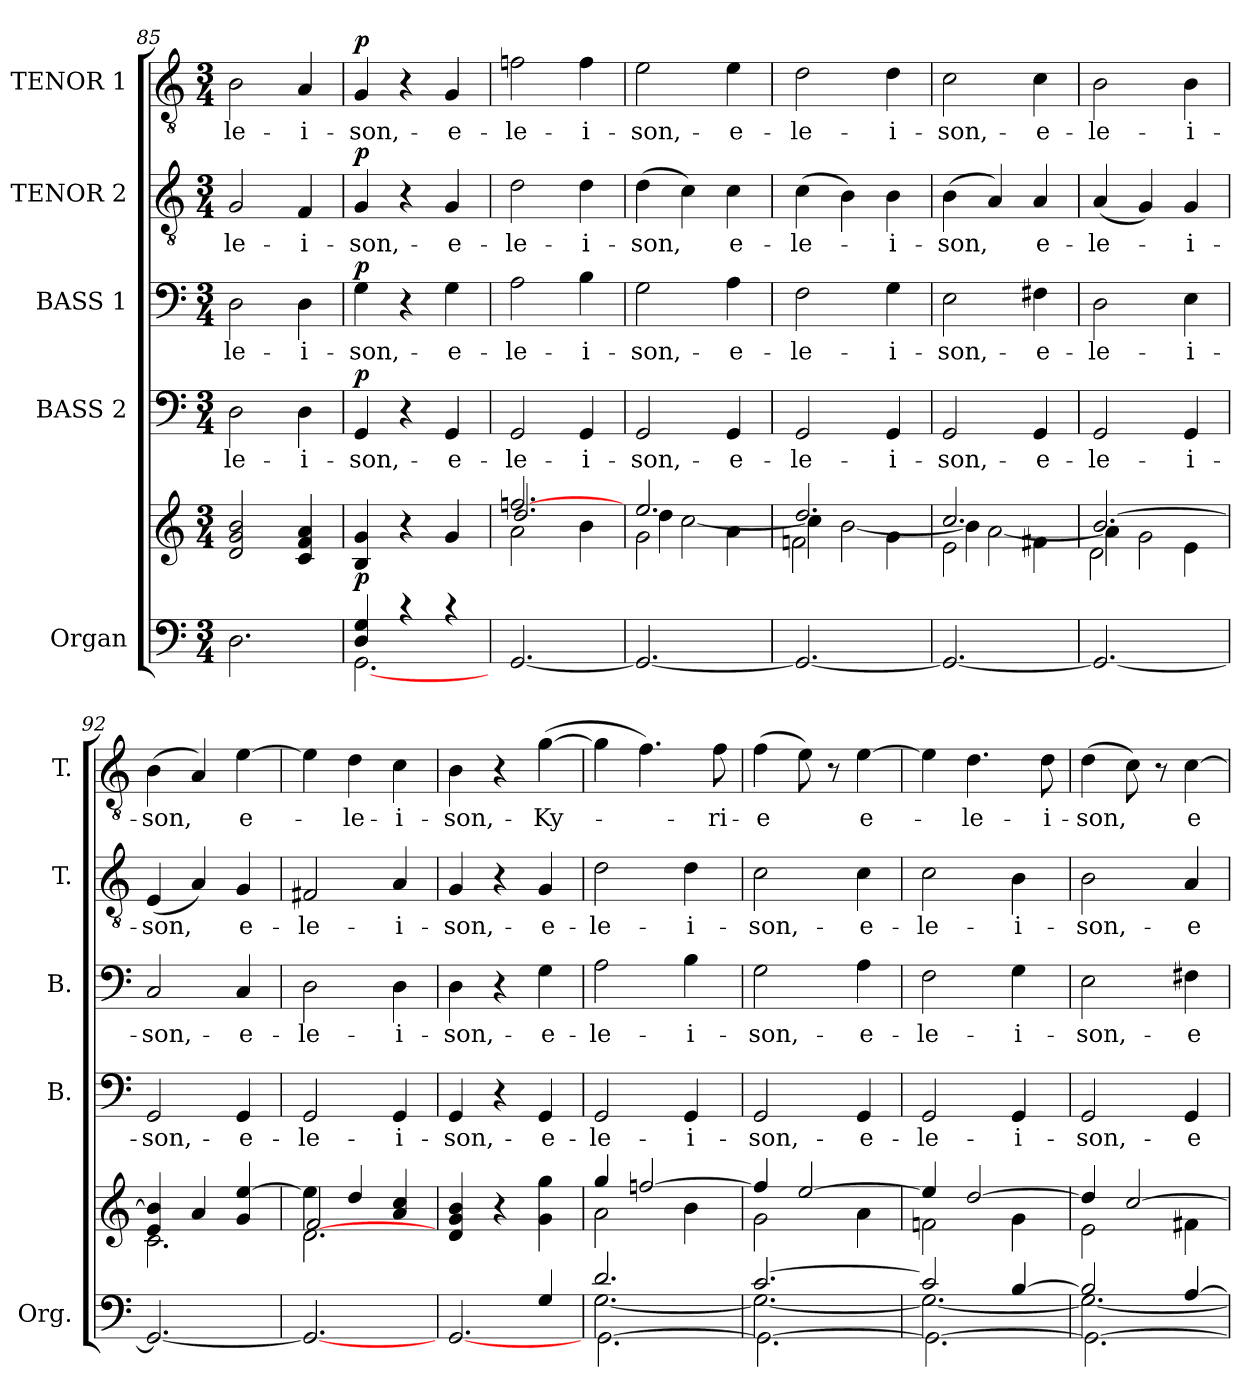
**kern	**kern	**dynam	**kern	**text	**dynam	**kern	**text	**dynam	**kern	**text	**dynam	**kern	**text	**dynam
*part5	*part5	*part5	*part4	*part4	*part4	*part3	*part3	*part3	*part2	*part2	*part2	*part1	*part1	*part1
*staff6	*staff5	*staff5/6	*staff4	*staff4	*staff4	*staff3	*staff3	*staff3	*staff2	*staff2	*staff2	*staff1	*staff1	*staff1
*I"Organ	*	*	*I"BASS 2	*	*	*I"BASS 1	*	*	*I"TENOR 2	*	*	*I"TENOR 1	*	*
*I'Org.	*	*	*I'B.	*	*	*I'B.	*	*	*I'T.	*	*	*I'T.	*	*
*clefF4	*clefG2	*	*clefF4	*	*	*clefF4	*	*	*clefGv2	*	*	*clefGv2	*	*
*	*	*	*	*	*	*	*	*	*ITrd7c12	*	*	*ITrd7c12	*	*
*k[]	*k[]	*	*k[]	*	*	*k[]	*	*	*k[]	*	*	*k[]	*	*
*C:	*C:	*	*C:	*	*	*C:	*	*	*C:	*	*	*C:	*	*
*M3/4	*M3/4	*	*M3/4	*	*	*M3/4	*	*	*M3/4	*	*	*M3/4	*	*
=85	=85	=85	=85	=85	=85	=85	=85	=85	=85	=85	=85	=85	=85	=85
!	!	!	!	!LO:LY:b	!	!	!LO:LY:b	!	!	!LO:LY:b	!	!	!LO:LY:b	!
2.D\	2d/ 2g/ 2b/	.	2D\	-le-	.	2D\	-le-	.	2GG/	-le-	.	2BB\	-le-	.
!	!	!	!	!LO:LY:b	!	!	!LO:LY:b	!	!	!LO:LY:b	!	!	!LO:LY:b	!
.	4c/ 4f/ 4a/	.	4D\	-i-	.	4D\	-i-	.	4FF/	-i-	.	4AA/	-i-	.
=86	=86	=86	=86	=86	=86	=86	=86	=86	=86	=86	=86	=86	=86	=86
*^	*	*	*	*	*	*	*	*	*	*	*	*	*	*
!	!	!	!LO:DY:b	!	!LO:LY:b	!LO:DY:a	!	!LO:LY:b	!LO:DY:a	!	!LO:LY:b	!LO:DY:a	!	!LO:LY:b	!LO:DY:a
4D/ 4G/	[<2.GG\	4B/ 4g/	p	4GG/	-son,-	p	4G\	-son,-	p	4GG/	-son,-	p	4GG/	-son,-	p
4rc	.	4r	.	4r	.	.	4r	.	.	4r	.	.	4r	.	.
!	!	!	!	!	!LO:LY:b	!	!	!LO:LY:b	!	!	!LO:LY:b	!	!	!LO:LY:b	!
4rc	.	4g/	.	4GG/	-e-	.	4G\	-e-	.	4GG/	-e-	.	4GG/	-e-	.
*v	*v	*	*	*	*	*	*	*	*	*	*	*	*	*	*
=87	=87	=87	=87	=87	=87	=87	=87	=87	=87	=87	=87	=87	=87	=87
*	*^	*	*	*	*	*	*	*	*	*	*	*	*	*
*	*	*^	*	*	*	*	*	*	*	*	*	*	*	*	*
!	!	!	!	!	!	!LO:LY:b	!	!	!LO:LY:b	!	!	!LO:LY:b	!	!	!LO:LY:b	!
[<2.GG/	2.ffn/	2a\	[>2.dd/	.	2GG/	-le-	.	2A\	-le-	.	2D\	-le-	.	2Fn\	-le-	.
!	!	!	!	!	!	!LO:LY:b	!	!	!LO:LY:b	!	!	!LO:LY:b	!	!	!LO:LY:b	!
.	.	4b\	.	.	4GG/	-i-	.	4B\	-i-	.	4D\	-i-	.	4F\	-i-	.
=88	=88	=88	=88	=88	=88	=88	=88	=88	=88	=88	=88	=88	=88	=88	=88	=88
!	!	!	!	!	!	!LO:LY:b	!	!	!LO:LY:b	!	!	!LO:LY:b	!	!	!LO:LY:b	!
2.GG/_	2.ee/	4dd\	2g\	.	2GG/	-son,-	.	2G\	-son,-	.	(>4D\	-son,	.	2E\	-son,-	.
.	.	[>2cc\	.	.	.	.	.	.	.	.	4C\)	.	.	.	.	.
!	!	!	!	!	!	!LO:LY:b	!	!	!LO:LY:b	!	!	!LO:LY:b	!	!	!LO:LY:b	!
.	.	.	4a\	.	4GG/	-e-	.	4A\	-e-	.	4C\	e-	.	4E\	-e-	.
=89	=89	=89	=89	=89	=89	=89	=89	=89	=89	=89	=89	=89	=89	=89	=89	=89
!	!	!	!	!	!	!LO:LY:b	!	!	!LO:LY:b	!	!	!LO:LY:b	!	!	!LO:LY:b	!
2.GG/_	2.dd/	4cc\]	2fn\	.	2GG/	-le-	.	2F\	-le-	.	(>4C\	-le-	.	2D\	-le-	.
.	.	[>2b\	.	.	.	.	.	.	.	.	4BB\)	.	.	.	.	.
!	!	!	!	!	!	!LO:LY:b	!	!	!LO:LY:b	!	!	!LO:LY:b	!	!	!LO:LY:b	!
.	.	.	4g\	.	4GG/	-i-	.	4G\	-i-	.	4BB\	-i-	.	4D\	-i-	.
=90	=90	=90	=90	=90	=90	=90	=90	=90	=90	=90	=90	=90	=90	=90	=90	=90
!	!	!	!	!	!	!LO:LY:b	!	!	!LO:LY:b	!	!	!LO:LY:b	!	!	!LO:LY:b	!
2.GG/_	2.cc/	4b\]	2e\	.	2GG/	-son,-	.	2E\	-son,-	.	(>4BB\	-son,	.	2C\	-son,-	.
.	.	[>2a\	.	.	.	.	.	.	.	.	4AA/)	.	.	.	.	.
!	!	!	!	!	!	!LO:LY:b	!	!	!LO:LY:b	!	!	!LO:LY:b	!	!	!LO:LY:b	!
.	.	.	4f#X\	.	4GG/	-e-	.	4F#X\	-e-	.	4AA/	e-	.	4C\	-e-	.
!!LO:LB:g=z
=91	=91	=91	=91	=91	=91	=91	=91	=91	=91	=91	=91	=91	=91	=91	=91	=91
!	!	!	!	!	!	!LO:LY:b	!	!	!LO:LY:b	!	!	!LO:LY:b	!	!	!LO:LY:b	!
2.GG/_	[>2.b/	4a\]	2d\	.	2GG/	-le-	.	2D\	-le-	.	(<4AA/	-le-	.	2BB\	-le-	.
.	.	2g\	.	.	.	.	.	.	.	.	4GG/)	.	.	.	.	.
!	!	!	!	!	!	!LO:LY:b	!	!	!LO:LY:b	!	!	!LO:LY:b	!	!	!LO:LY:b	!
.	.	.	4e\	.	4GG/	-i-	.	4E\	-i-	.	4GG/	-i-	.	4BB\	-i-	.
=92	=92	=92	=92	=92	=92	=92	=92	=92	=92	=92	=92	=92	=92	=92	=92	=92
!	!	!	!	!	!	!LO:LY:b	!	!	!LO:LY:b	!	!	!LO:LY:b	!	!	!LO:LY:b	!
*	*	*v	*v	*	*	*	*	*	*	*	*	*	*	*	*	*
2.GG/_	4e/ 4b/]	2.c\	.	2GG/	-son,-	.	2C/	-son,-	.	(<4EE/	-son,	.	(>4BB\	-son,	.
.	4a/	.	.	.	.	.	.	.	.	4AA/)	.	.	4AA/)	.	.
!	!	!	!	!	!LO:LY:b	!	!	!LO:LY:b	!	!	!LO:LY:b	!	!	!LO:LY:b	!
.	4g/ [>4ee/	.	.	4GG/	-e-	.	4C/	-e-	.	4GG/	e-	.	[>4E\	e-	.
=93	=93	=93	=93	=93	=93	=93	=93	=93	=93	=93	=93	=93	=93	=93	=93
*	*	*^	*	*	*	*	*	*	*	*	*	*	*	*	*
!	!	!	!	!	!	!LO:LY:b	!	!	!LO:LY:b	!	!	!LO:LY:b	!	!	!	!
2.GG/_	4ee\]	2f/	[<2.d\	.	2GG/	-le-	.	2D\	-le-	.	2FF#X/	-le-	.	4E\]	.	.
!	!	!	!	!	!	!	!	!	!	!	!	!	!	!	!LO:LY:b	!
.	4dd/	.	.	.	.	.	.	.	.	.	.	.	.	4D\	-le-	.
!	!	!	!	!	!	!LO:LY:b	!	!	!LO:LY:b	!	!	!LO:LY:b	!	!	!LO:LY:b	!
.	4a/ 4cc/	4ryy	.	.	4GG/	-i-	.	4D\	-i-	.	4AA/	-i-	.	4C\	-i-	.
*	*	*v	*v	*	*	*	*	*	*	*	*	*	*	*	*	*
=94	=94	=94	=94	=94	=94	=94	=94	=94	=94	=94	=94	=94	=94	=94	=94
*^	*	*	*	*	*	*	*	*	*	*	*	*	*	*	*
!	!	!	!	!	!	!LO:LY:b	!	!	!LO:LY:b	!	!	!LO:LY:b	!	!	!LO:LY:b	!
*	*	*v	*v	*	*	*	*	*	*	*	*	*	*	*	*	*
2ryy	[<2.GG/	4d/ 4g/ 4b/	.	4GG/	-son,-	.	4D\	-son,-	.	4GG/	-son,-	.	4BB\	-son,-	.
.	.	4r	.	4r	.	.	4r	.	.	4r	.	.	4r	.	.
!	!	!	!	!	!LO:LY:b	!	!	!LO:LY:b	!	!	!LO:LY:b	!	!	!LO:LY:b	!
4G/	.	4g\ 4gg\	.	4GG/	-e-	.	4G\	-e-	.	4GG/	-e-	.	(>[>4G\	-Ky-	.
=95	=95	=95	=95	=95	=95	=95	=95	=95	=95	=95	=95	=95	=95	=95	=95
*	*^	*^	*	*	*	*	*	*	*	*	*	*	*	*	*
!	!	!	!	!	!	!	!LO:LY:b	!	!	!LO:LY:b	!	!	!LO:LY:b	!	!	!	!
2.d/	[<2.G\	[<2.GG\	4gg/	2a\	.	2GG/	-le-	.	2A\	-le-	.	2D\	-le-	.	4G\]	.	.
.	.	.	[>2ffn/	.	.	.	.	.	.	.	.	.	.	.	4.F\)	.	.
!	!	!	!	!	!	!	!LO:LY:b	!	!	!LO:LY:b	!	!	!LO:LY:b	!	!	!	!
.	.	.	.	4b\	.	4GG/	-i-	.	4B\	-i-	.	4D\	-i-	.	.	.	.
!	!	!	!	!	!	!	!	!	!	!	!	!	!	!	!	!LO:LY:b	!
.	.	.	.	.	.	.	.	.	.	.	.	.	.	.	8F\	-ri-	.
=96	=96	=96	=96	=96	=96	=96	=96	=96	=96	=96	=96	=96	=96	=96	=96	=96	=96
!	!	!	!	!	!	!	!LO:LY:b	!	!	!LO:LY:b	!	!	!LO:LY:b	!	!	!LO:LY:b	!
[>2.c/	2.G\_	2.GG\_	4ff/]	2g\	.	2GG/	-son,-	.	2G\	-son,-	.	2C\	-son,-	.	(>4F\	-e	.
.	.	.	[>2ee/	.	.	.	.	.	.	.	.	.	.	.	8E\)	.	.
.	.	.	.	.	.	.	.	.	.	.	.	.	.	.	8r	.	.
!	!	!	!	!	!	!	!LO:LY:b	!	!	!LO:LY:b	!	!	!LO:LY:b	!	!	!LO:LY:b	!
.	.	.	.	4a\	.	4GG/	-e-	.	4A\	-e-	.	4C\	-e-	.	[>4E\	e-	.
=97	=97	=97	=97	=97	=97	=97	=97	=97	=97	=97	=97	=97	=97	=97	=97	=97	=97
!	!	!	!	!	!	!	!LO:LY:b	!	!	!LO:LY:b	!	!	!LO:LY:b	!	!	!	!
2c/]	2.G\_	2.GG\_	4ee/]	2fn\	.	2GG/	-le-	.	2F\	-le-	.	2C\	-le-	.	4E\]	.	.
!	!	!	!	!	!	!	!	!	!	!	!	!	!	!	!	!LO:LY:b	!
.	.	.	[>2dd/	.	.	.	.	.	.	.	.	.	.	.	4.D\	-le-	.
!	!	!	!	!	!	!	!LO:LY:b	!	!	!LO:LY:b	!	!	!LO:LY:b	!	!	!	!
[>4B/	.	.	.	4g\	.	4GG/	-i-	.	4G\	-i-	.	4BB\	-i-	.	.	.	.
!	!	!	!	!	!	!	!	!	!	!	!	!	!	!	!	!LO:LY:b	!
.	.	.	.	.	.	.	.	.	.	.	.	.	.	.	8D\	-i-	.
=98	=98	=98	=98	=98	=98	=98	=98	=98	=98	=98	=98	=98	=98	=98	=98	=98	=98
!	!	!	!	!	!	!	!LO:LY:b	!	!	!LO:LY:b	!	!	!LO:LY:b	!	!	!LO:LY:b	!
2B/]	2.G\_	2.GG\_	4dd/]	2e\	.	2GG/	-son,-	.	2E\	-son,-	.	2BB\	-son,-	.	(>4D\	-son,	.
.	.	.	[>2cc/	.	.	.	.	.	.	.	.	.	.	.	8C\)	.	.
.	.	.	.	.	.	.	.	.	.	.	.	.	.	.	8r	.	.
!	!	!	!	!	!	!	!LO:LY:b	!	!	!LO:LY:b	!	!	!LO:LY:b	!	!	!LO:LY:b	!
[>4A/	.	.	.	4f#X\	.	4GG/	-e-	.	4F#X\	-e-	.	4AA/	-e-	.	[>4C\	e-	.
*v	*v	*v	*	*	*	*	*	*	*	*	*	*	*	*	*	*	*
*	*v	*v	*	*	*	*	*	*	*	*	*	*	*	*	*
=	=	=	=	=	=	=	=	=	=	=	=	=	=	=
*-	*-	*-	*-	*-	*-	*-	*-	*-	*-	*-	*-	*-	*-	*-
